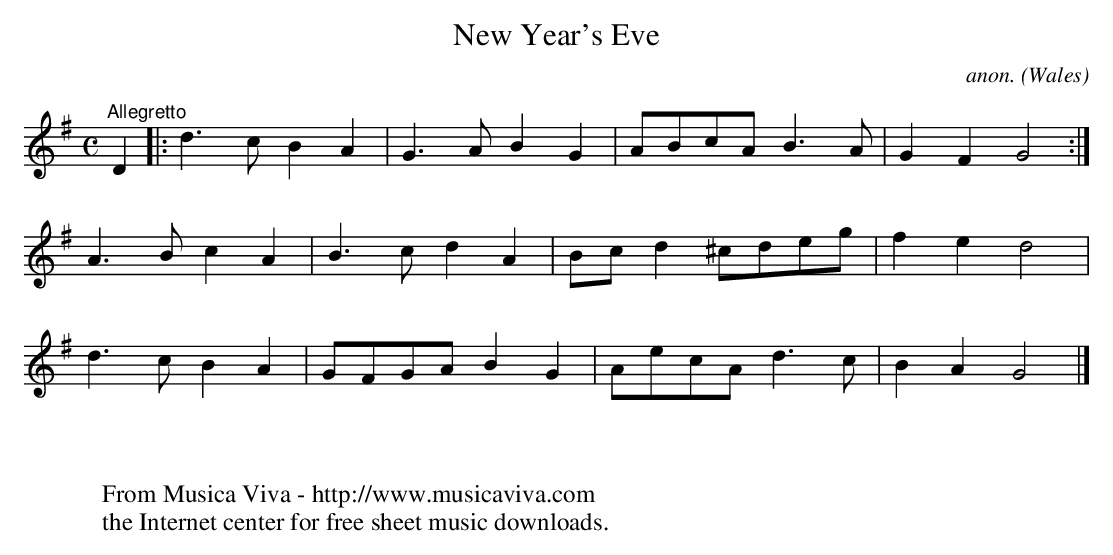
X:1
T:New Year's Eve
C:anon.
O:Wales
M:C
L:1/8
K:G
"^Allegretto"D2|:d3cB2A2|G3AB2G2|ABcAB3A|G2F2G4:|
A3Bc2A2|B3cd2A2|Bcd2^cdeg|f2e2d4|
d3cB2A2|GFGAB2G2|AecAd3c|B2A2G4|]
W:
W:
W:  From Musica Viva - http://www.musicaviva.com
W:  the Internet center for free sheet music downloads.
